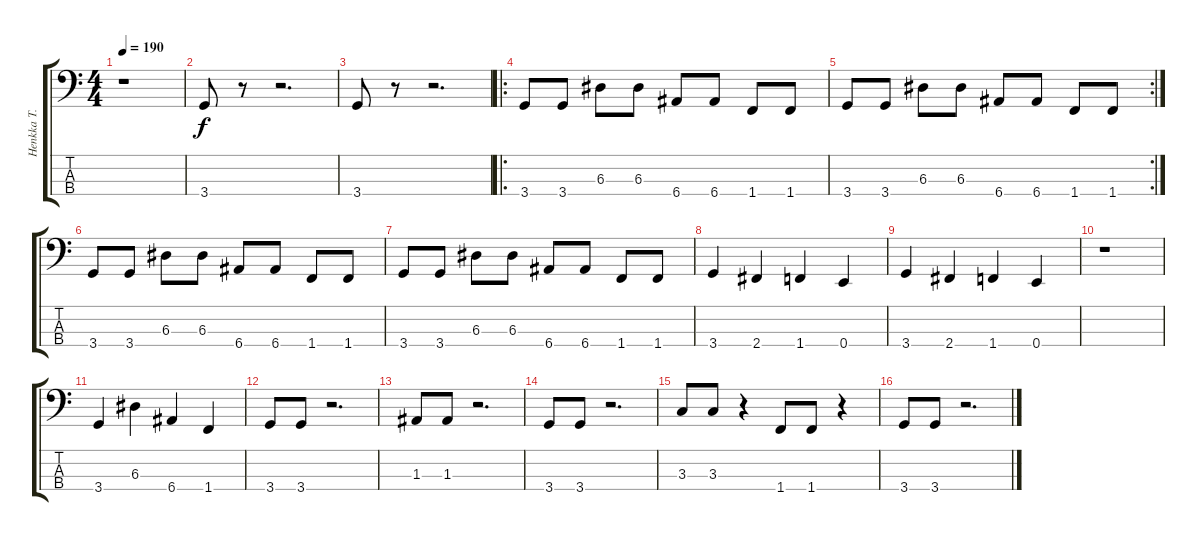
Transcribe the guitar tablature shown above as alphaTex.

\track ("Henkka T. Blacksmith" "Henkka T. ") {instrument electricbasspick}
\staff {score tabs}
\tuning (G2 D2 A1 E1) {hide}
\ts (4 4)
\tempo 190
\clef f4
\ks c
r.1{dy f} |
3.4.8 r.8 r.2{d} |
3.4.8 r.8 r.2{d} |
\ro
3.4.8 3.4.8 6.3.8 6.3.8 6.4.8 6.4.8 1.4.8 1.4.8 |
\rc 2
3.4.8 3.4.8 6.3.8 6.3.8 6.4.8 6.4.8 1.4.8 1.4.8 |
3.4.8 3.4.8 6.3.8 6.3.8 6.4.8 6.4.8 1.4.8 1.4.8 |
3.4.8 3.4.8 6.3.8 6.3.8 6.4.8 6.4.8 1.4.8 1.4.8 |
3.4.4 2.4.4 1.4.4 0.4.4 |
3.4.4 2.4.4 1.4.4 0.4.4 |
r.1 |
3.4.4 6.3.4 6.4.4 1.4.4 |
3.4.8 3.4.8 r.2{d} |
1.3.8 1.3.8 r.2{d} |
3.4.8 3.4.8 r.2{d} |
3.3.8 3.3.8 r.4 1.4.8 1.4.8 r.4 |
3.4.8 3.4.8 r.2{d}
